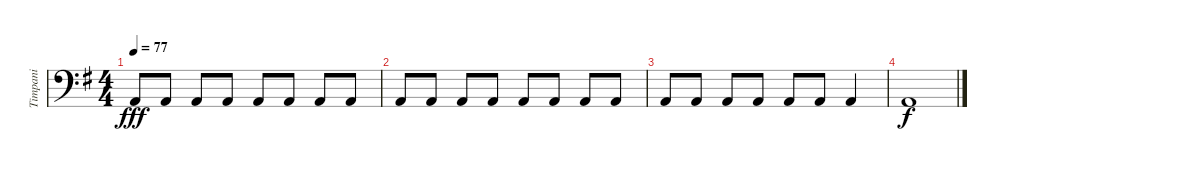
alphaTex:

\track ("Timpani" "Timpani") {instrument timpani}
\staff {score}
\tuning (E4 B3 G3 D3 A2 E2 A1) {hide}
\ts (4 4)
\tempo 77
\clef f4
\ks eminor
0.5.8{dy fff} 0.5.8 0.5.8 0.5.8 0.5.8 0.5.8 0.5.8 0.5.8 |
0.5.8 0.5.8 0.5.8 0.5.8 0.5.8 0.5.8 0.5.8 0.5.8 |
0.5.8 0.5.8 0.5.8 0.5.8 0.5.8 0.5.8 0.5.4 |
0.5.1{dy f}
